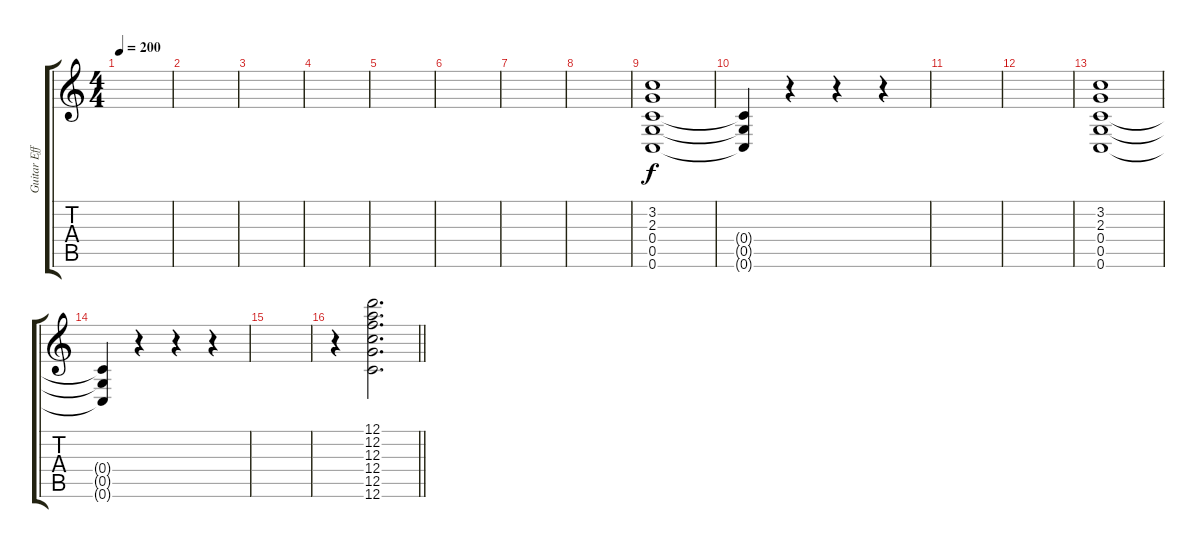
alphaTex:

\track ("Guitar Effects" "Guitar Eff") {instrument distortionguitar}
\staff {score tabs}
\tuning (D4 A3 F3 C3 G2 C2) {hide}
\ts (4 4)
\tempo 200
\clef g2
\ks c
|
|
|
|
|
|
|
|
(3.2 2.3 0.4 0.5 0.6).1 |
(0.4{t} 0.5{t} 0.6{t}).4 r.4 r.4 r.4 |
|
|
(3.2 2.3 0.4 0.5 0.6).1 |
(0.4{t} 0.5{t} 0.6{t}).4 r.4 r.4 r.4 |
|
\barLineRight lightlight
r.4{volume 10 instrument reversecymbal} (12.1 12.2 12.3 12.4 12.5 12.6).2{d}
